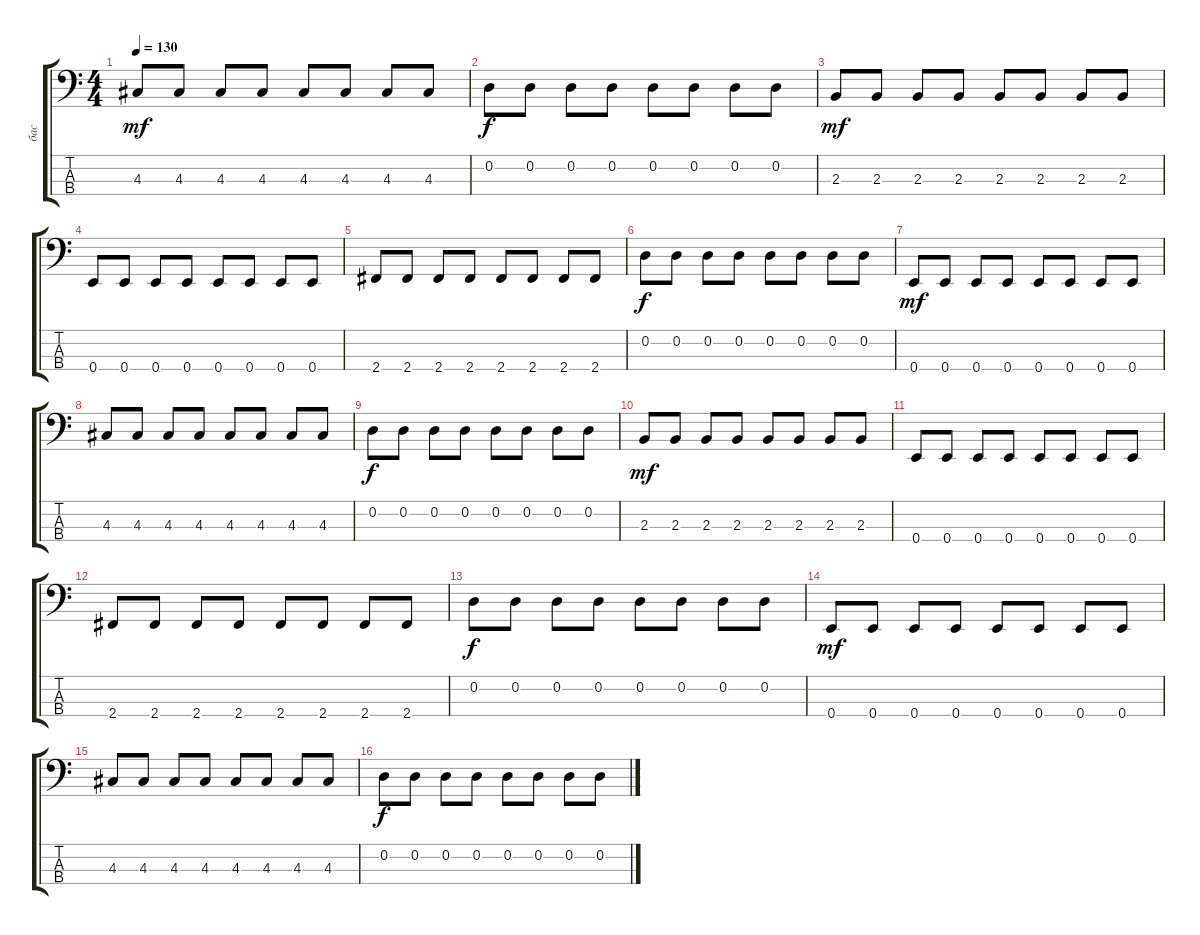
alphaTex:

\track ("бас" "бас") {instrument electricbassfinger}
\staff {score tabs}
\tuning (G2 D2 A1 E1) {hide}
\ts (4 4)
\tempo 130
\clef f4
\ks c
4.3.8{dy mf} 4.3.8 4.3.8 4.3.8 4.3.8 4.3.8 4.3.8 4.3.8 |
0.2.8{dy f} 0.2.8 0.2.8 0.2.8 0.2.8 0.2.8 0.2.8 0.2.8 |
2.3.8{dy mf} 2.3.8 2.3.8 2.3.8 2.3.8 2.3.8 2.3.8 2.3.8 |
0.4.8 0.4.8 0.4.8 0.4.8 0.4.8 0.4.8 0.4.8 0.4.8 |
2.4.8 2.4.8 2.4.8 2.4.8 2.4.8 2.4.8 2.4.8 2.4.8 |
0.2.8{dy f} 0.2.8 0.2.8 0.2.8 0.2.8 0.2.8 0.2.8 0.2.8 |
0.4.8{dy mf} 0.4.8 0.4.8 0.4.8 0.4.8 0.4.8 0.4.8 0.4.8 |
4.3.8 4.3.8 4.3.8 4.3.8 4.3.8 4.3.8 4.3.8 4.3.8 |
0.2.8{dy f} 0.2.8 0.2.8 0.2.8 0.2.8 0.2.8 0.2.8 0.2.8 |
2.3.8{dy mf} 2.3.8 2.3.8 2.3.8 2.3.8 2.3.8 2.3.8 2.3.8 |
0.4.8 0.4.8 0.4.8 0.4.8 0.4.8 0.4.8 0.4.8 0.4.8 |
2.4.8 2.4.8 2.4.8 2.4.8 2.4.8 2.4.8 2.4.8 2.4.8 |
0.2.8{dy f} 0.2.8 0.2.8 0.2.8 0.2.8 0.2.8 0.2.8 0.2.8 |
0.4.8{dy mf} 0.4.8 0.4.8 0.4.8 0.4.8 0.4.8 0.4.8 0.4.8 |
4.3.8 4.3.8 4.3.8 4.3.8 4.3.8 4.3.8 4.3.8 4.3.8 |
0.2.8{dy f} 0.2.8 0.2.8 0.2.8 0.2.8 0.2.8 0.2.8 0.2.8
